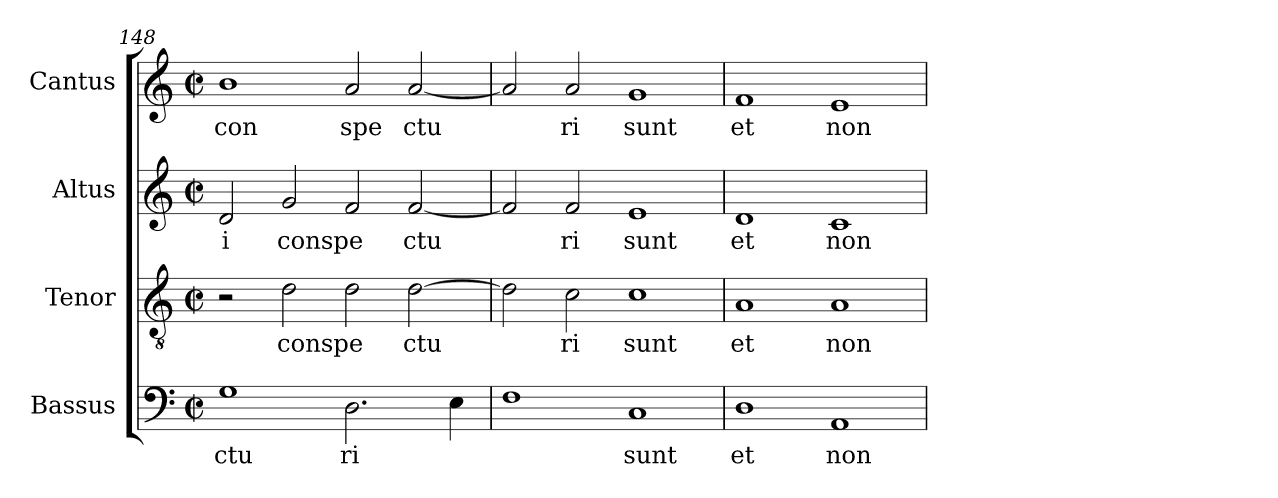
**kern	**text	**kern	**text	**kern	**text	**kern	**text
*part4	*part4	*part3	*part3	*part2	*part2	*part1	*part1
*staff4	*staff4	*staff3	*staff3	*staff2	*staff2	*staff1	*staff1
*I"Bassus	*	*I"Tenor	*	*I"Altus	*	*I"Cantus	*
*clefF4	*	*clefGv2	*	*clefG2	*	*clefG2	*
*M2/2	*	*M2/2	*	*M2/2	*	*M2/2	*
*met(c|)	*	*met(c|)	*	*met(c|)	*	*met(c|)	*
=148	=148	=148	=148	=148	=148	=148	=148
!	!LO:LY:b:cj	!	!	!	!LO:LY:b:cj	!	!LO:LY:b:cj
1G	ctu	2r	.	2d/	i	1b	con
!	!	!	!LO:LY:b:cj	!	!LO:LY:b:cj	!	!
.	.	2d\	conspe	2g/	conspe	.	.
!	!LO:LY:b:cj	!	!	!	!	!	!LO:LY:b:cj
2.D\	ri	2d\	.	2f/	.	2a/	spe
!	!	!	!LO:LY:b	!	!LO:LY:b	!	!LO:LY:b
.	.	[>2d\	ctu	[<2f/	ctu	[<2a/	ctu
4E\	.	.	.	.	.	.	.
=149	=149	=149	=149	=149	=149	=149	=149
1F	.	2d\]	.	2f/]	.	2a/]	.
!	!	!	!LO:LY:b:cj	!	!LO:LY:b:cj	!	!LO:LY:b:cj
.	.	2c\	ri	2f/	ri	2a/	ri
!	!LO:LY:b:cj	!	!LO:LY:b:cj	!	!LO:LY:b:cj	!	!LO:LY:b:cj
1C	sunt	1c	sunt	1e	sunt	1g	sunt
=150	=150	=150	=150	=150	=150	=150	=150
!	!LO:LY:b:cj	!	!LO:LY:b:cj	!	!LO:LY:b:cj	!	!LO:LY:b:cj
1D	et	1A	et	1d	et	1f	et
!	!LO:LY:b:cj	!	!LO:LY:b:cj	!	!LO:LY:b:cj	!	!LO:LY:b:cj
1AA	non	1A	non	1c	non	1e	non
=	=	=	=	=	=	=	=
*-	*-	*-	*-	*-	*-	*-	*-
